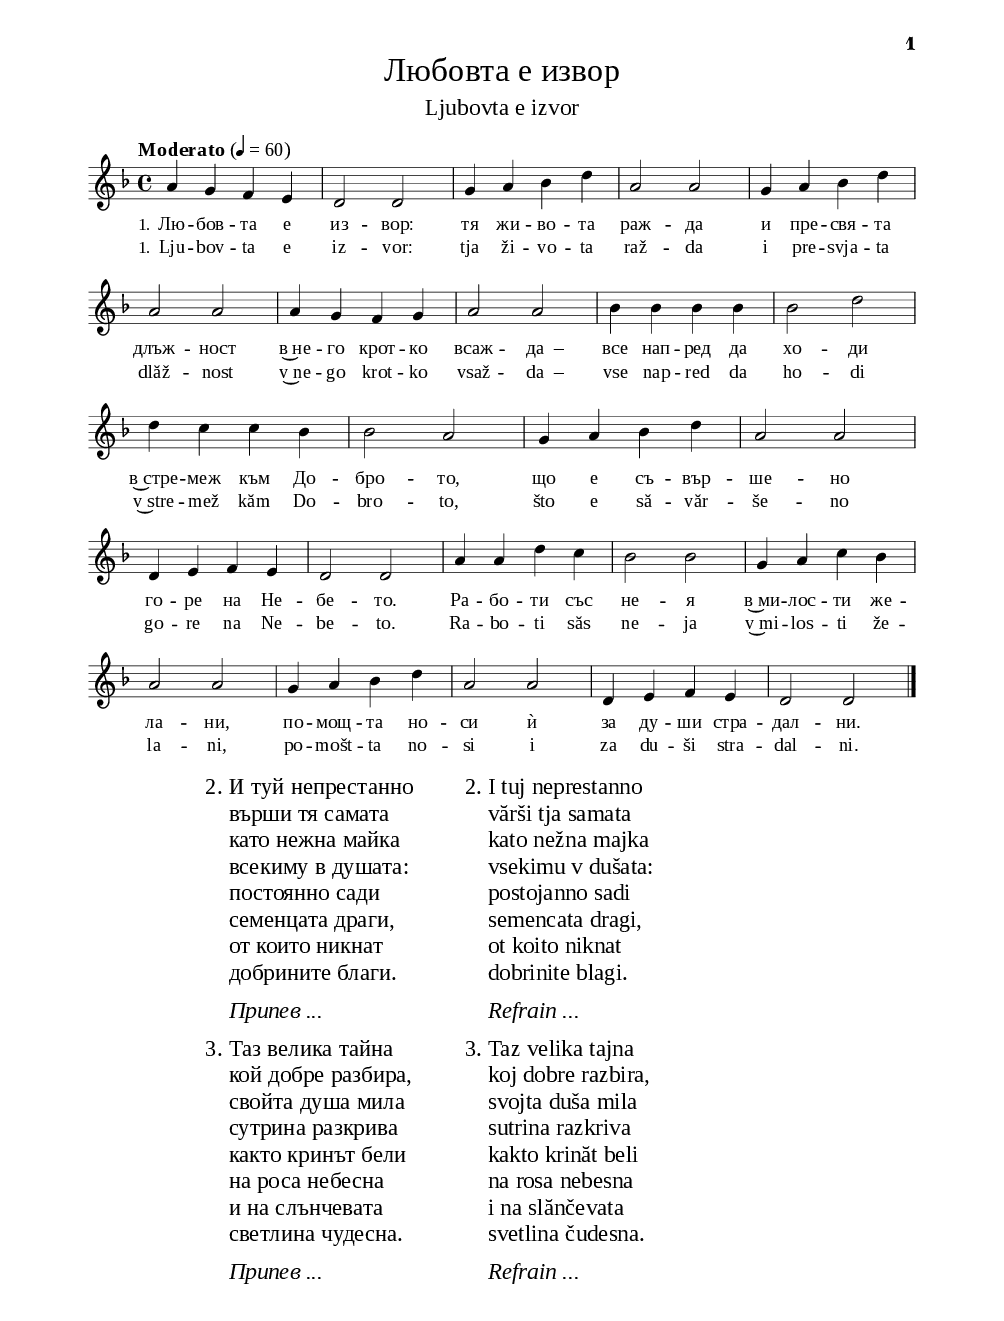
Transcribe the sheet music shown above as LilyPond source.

\version "2.24.4"

% include paper part and global functions
\include "include/globals.ily"

\bookpart {
  \label #'ref026
  \tocItem \markup "Любовта е извор – Ljubovta e izvor"
  \include "include/bookpart-paper.ily"
  \score {
    \include "include/score-layout.ily"

    \new Voice \absolute {
      \clef treble
      \key d \minor
      \time 4/4
      \tempoFunc "Moderato" 4 "60"
      \autoBeamOff
      a'4 g' f' e'| d'2 d'2| g'4 a' bes' d''| a'2 a'2 |
      g'4 a' bes' d''| \break a'2 a'2 | a'4 g'4 f'4 g'4 a'2 a'2|
      bes'4 bes'4 bes'4 bes'4 | bes'2 d''2 | \break d''4 c''4 c''4 bes'4 bes'2 a'2 |
      g'4 a'4 bes'4 d''4 | a'2 a'2 | \break d'4 e'4 f'4 e'4 |  d'2 d'2 |
      a'4 a'4 d''4 c''4 | bes'2 bes'2 | g'4 a'4 c''4 bes'4 | \break a'2 a'2 |
      g'4 a'4 bes'4 d''4 | a'2 a'2 | d'4 e'4 f'4 e'4 | d'2 d'2 | \bar "|." \break
    }

    \addlyrics {
       \set stanza = "1." Лю -- бов -- та е из -- вор: тя жи -- во -- та раж -- да
      и пре -- свя -- та длъж -- ност в~не -- го крот -- ко всаж -- "   да  –"
      все нап -- ред да хо -- ди в~стре -- меж към До -- бро -- то,
      що е съ -- вър -- ше -- но го -- ре на Не -- бе -- то.
      Ра -- бо -- ти със не -- я в~ми -- лос -- ти же -- ла -- ни,
      по -- мощ -- та но -- си ѝ за ду -- ши стра -- дал -- ни.
    }

    \addlyrics {
      \set stanza = "1." Lju -- bov -- ta e iz -- vor: tja ži -- vo -- ta raž -- da
      i pre -- svja -- ta dlăž -- nost v~ne -- go krot -- ko vsaž -- "   da  –"
      vse nap -- red da ho -- di v~stre -- mež kăm Do -- bro -- to,
      što e să -- văr -- še -- no go -- re na Ne -- be -- to.
      Ra -- bo -- ti săs ne -- ja v~mi -- los -- ti že -- la -- ni,
      po -- mošt -- ta no -- si i za du -- ši stra -- dal -- ni.
    }

    \header {
      title = \titleFunc "Любовта е извор" "Ljubovta e izvor"
    }

    \midi{}

  } % score
  \markup \vspace #0.3
  \markup \abs-fontsize #11 {
    \hspace #15
    \override #`(baseline-skip . ,bgCoupletBaselineSkip)
    \column {

      \line { 2. И туй непрестанно  }
      \line {   "   " върши тя самата }
      \line {   "   " като нежна майка }
      \line {   "   " всекиму в душата:  }
      \line {   "   " постоянно сади}
      \line {   "   " семенцата драги,}
      \line {   "   " от които никнат}
      \line {   "   " добрините благи.}
      \vspace #0.5
      \line { "   " \italic {Припев ...} }
      \vspace #0.5

      \line { 3. Таз велика тайна }
      \line {   "   " кой добре разбира, }
      \line {   "   " свойта душа мила }
      \line {   "   " сутрина разкрива }
      \line {   "   " както кринът бели}
      \line {   "   "на роса небесна}
      \line {   "   "и на слънчевата}
      \line {   "   "светлина чудесна.}
      \vspace #0.5
      \line { "   " \italic {Припев ...} }



    }

    \hspace #6
    \override #`(baseline-skip . ,bgCoupletBaselineSkip)
    \column {

      \line { 2. I tuj neprestanno  }
      \line {   "   " vărši tja samata }
      \line {   "   " kato nežna majka }
      \line {   "   " vsekimu v dušata:  }
      \line {   "   " postojanno sadi}
      \line {   "   " semencata dragi,}
      \line {   "   " ot koito niknat}
      \line {   "   " dobrinite blagi.}
      \vspace #0.5
      \line { "   " \italic {Refrain ...} }
      \vspace #0.5

      \line { 3. Taz velika tajna }
      \line {   "   " koj dobre razbira, }
      \line {   "   " svojta duša mila }
      \line {   "   " sutrina razkriva }
      \line {   "   " kakto krinăt beli}
      \line {   "   "na rosa nebesna}
      \line {   "   "i na slănčevata}
      \line {   "   "svetlina čudesna.}
      \vspace #0.5
      \line { "   " \italic {Refrain ...} }




    } %column
  } % markup

  \pageBreak
  \markup \abs-fontsize #11 {
    \hspace #15
    \override #`(baseline-skip . ,bgCoupletBaselineSkip) % affects space between column lines
    \column {
      \line { 4. Слънцето, което }
      \line {   "   " оживотворява }
      \line {   "   " овреме човека,}
      \line {   "   " топло озарява, }
      \line {   "   "буди и възраства}
      \line {   "   "в него семенцата}
      \line {   "   "и му пълни тайно}
      \line {   "   "с добрини душата.}
      \vspace #0.5
      \line { "   " \italic {Припев ...} }
      \vspace #0.5
      \line { 5. Плодове тъй сладки, }
      \line {   "   " в Любовта узрели, }
      \line {   "   "най-блажен ще бъде}
      \line {   "   "тоз, който ви вкуси.}
      \line {   "   "В жилища небесни}
      \line {   "   "вечно ще живее,}
      \line {   "   "пред престола Божи}
      \line {   "   "песни ще да пее.}
      \line { "   " \italic {Припев ...} }
      \vspace #0.3
    }

    \hspace #6
    \override #`(baseline-skip . ,bgCoupletBaselineSkip)
    \column {


      \line { 4. Slănceto, koeto }
      \line {   "   " oživotvorjava }
      \line {   "   " ovreme čoveka,}
      \line {   "   " toplo ozarjava, }
      \line {   "   "budi i văzrastva}
      \line {   "   "v nego semencata}
      \line {   "   "i mu pălni tajno}
      \line {   "   "s dobrini dušata.}
      \vspace #0.5
      \line { "   " \italic {Refrain ...} }
      \vspace #0.5
      \line { 5. Plodove tăj sladki, }
      \line {   "   " v Ljubovta uzreli, }
      \line {   "   "naj-blažen šte băde}
      \line {   "   "toz, kojto vi vkusi.}
      \line {   "   "V žilišta nebesni}
      \line {   "   "večno šte živee,}
      \line {   "   "pred prestola Boži}
      \line {   "   "pesni šte da pee.}
      \line { "   " \italic {Refrain ...} }
    } %column

  } % markup

  \markup \empty-one

  % include foreign translation(s) of the song
  \version "2.24.4"


\markup \fill-line { \fontsize #deTitleFontSize "Die Liebe ist eine Quelle" }
\markup \null
\markup \null
\markup \abs-fontsize #11 {
  
  \override #`(baseline-skip . ,deCoupletBaselineSkip)

  \column {

    \line {   1. Die Liebe ist eine Quelle, }
    \line {   "   "sie gebiert das Leben}

    \line {   "   "und eine allheilige Pflicht }
    \line {   "   " sät sie in ihm sanft: }

    \line {   "   " auf dass es immer voranschreitet }

    \line {   "   "im Streben nach dem Guten,}

    \line {   "   "das vollkommen ist oben im Himmel.}

    \vspace #0.5
    \line { "   " \italic { Refrain:}  }


    \line {   "   "Arbeite mit ihr, }

    \line {   "   "in der gewünschten Barmherzigkeit,}

    \line {   "   "und bringe ihre Hilfe}

    \line {   "   "für die leidenden Seelen.}

    \vspace #0.5

    \line {   2. Dies vollbringt sie selbst unaufhörlich}

    \line {   "   "wie eine zärtliche Mutter}

    \line {   "   "in jedermanns Seele – sie sät immerdar}

    \line {   "   "die lieben Samenkörnchen, aus denen}

    \line {   "   " die gütigen Wohltaten sprießen.}

    \vspace #0.5
    \line { "   " \italic { Refrain ...}  }
    \vspace #0.5

    \line {   3. Dieses große Geheimnis, wer es gut versteht, }

    \line {   "   "   öffnet seine liebe Seele am Morgen,}

    \line {   "   " wie die weiße Lilie im himmlischen Tau }

    \line {   "   " und im wunderbaren Sonnenlicht.}
    \vspace #0.5
    \line { "   " \italic { Refrain ...}  }
    
  

  }
  

   \override #`(baseline-skip . ,deCoupletBaselineSkip)


  \column {

    \line {   4. Die Sonne, die den Menschen  }

    \line {   "   "     zur  rechten Zeit belebt, }
    
    \line {   "   "     scheint warm, erweckt }
    \line {   "   "     und lässt gedeihen}

    \line {   "   "    in ihm die Samenkörnchen}

    \line {   "   "   und füllt geheimnisvoll }

    \line {   "   "    mit Tugenden seine Seele.}

    \vspace #0.5
    \line { "   " \italic { Refrain ...}  }

    \vspace #0.5



    \line {   5. Die so süßen Früchte,   }

    \line {   "   " in der Liebe gereift: }
    
    \line {   "   "  Am seligsten wird der sein, }

    \line {   "   "der sie kostet. }
    
   \line {   "   " In himmlischen Wohnstätten}

    \line {   "   "  wird er ewig leben, }

    \line {   "   " vor dem Thron Gottes }
    
   \line {   "   "  wird er Lieder singen. }


    \line { "   " \italic { Refrain ...}  }



  }
}




} % bookpart

